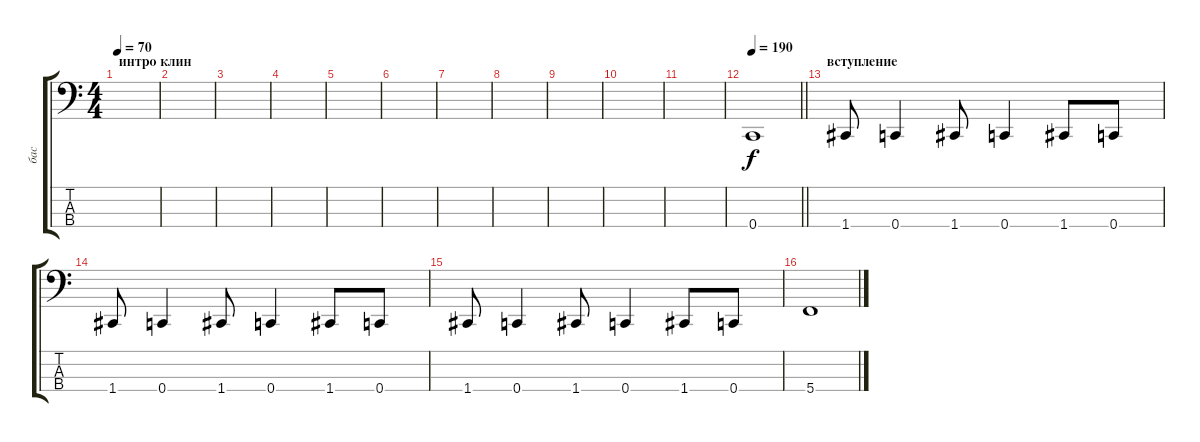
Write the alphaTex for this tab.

\track ("бас" "бас") {instrument electricbassfinger}
\staff {score tabs}
\tuning (F2 C2 G1 C1) {hide}
\ts (4 4)
\section ("" "интро клин")
\tempo 70
\clef f4
\ks c
|
|
|
|
|
|
|
|
|
|
|
\tempo 190
\barLineRight lightlight
0.4.1 |
\section ("" "вступление")
1.4.8 0.4.4 1.4.8 0.4.4 1.4.8 0.4.8 |
1.4.8 0.4.4 1.4.8 0.4.4 1.4.8 0.4.8 |
1.4.8 0.4.4 1.4.8 0.4.4 1.4.8 0.4.8 |
5.4.1
